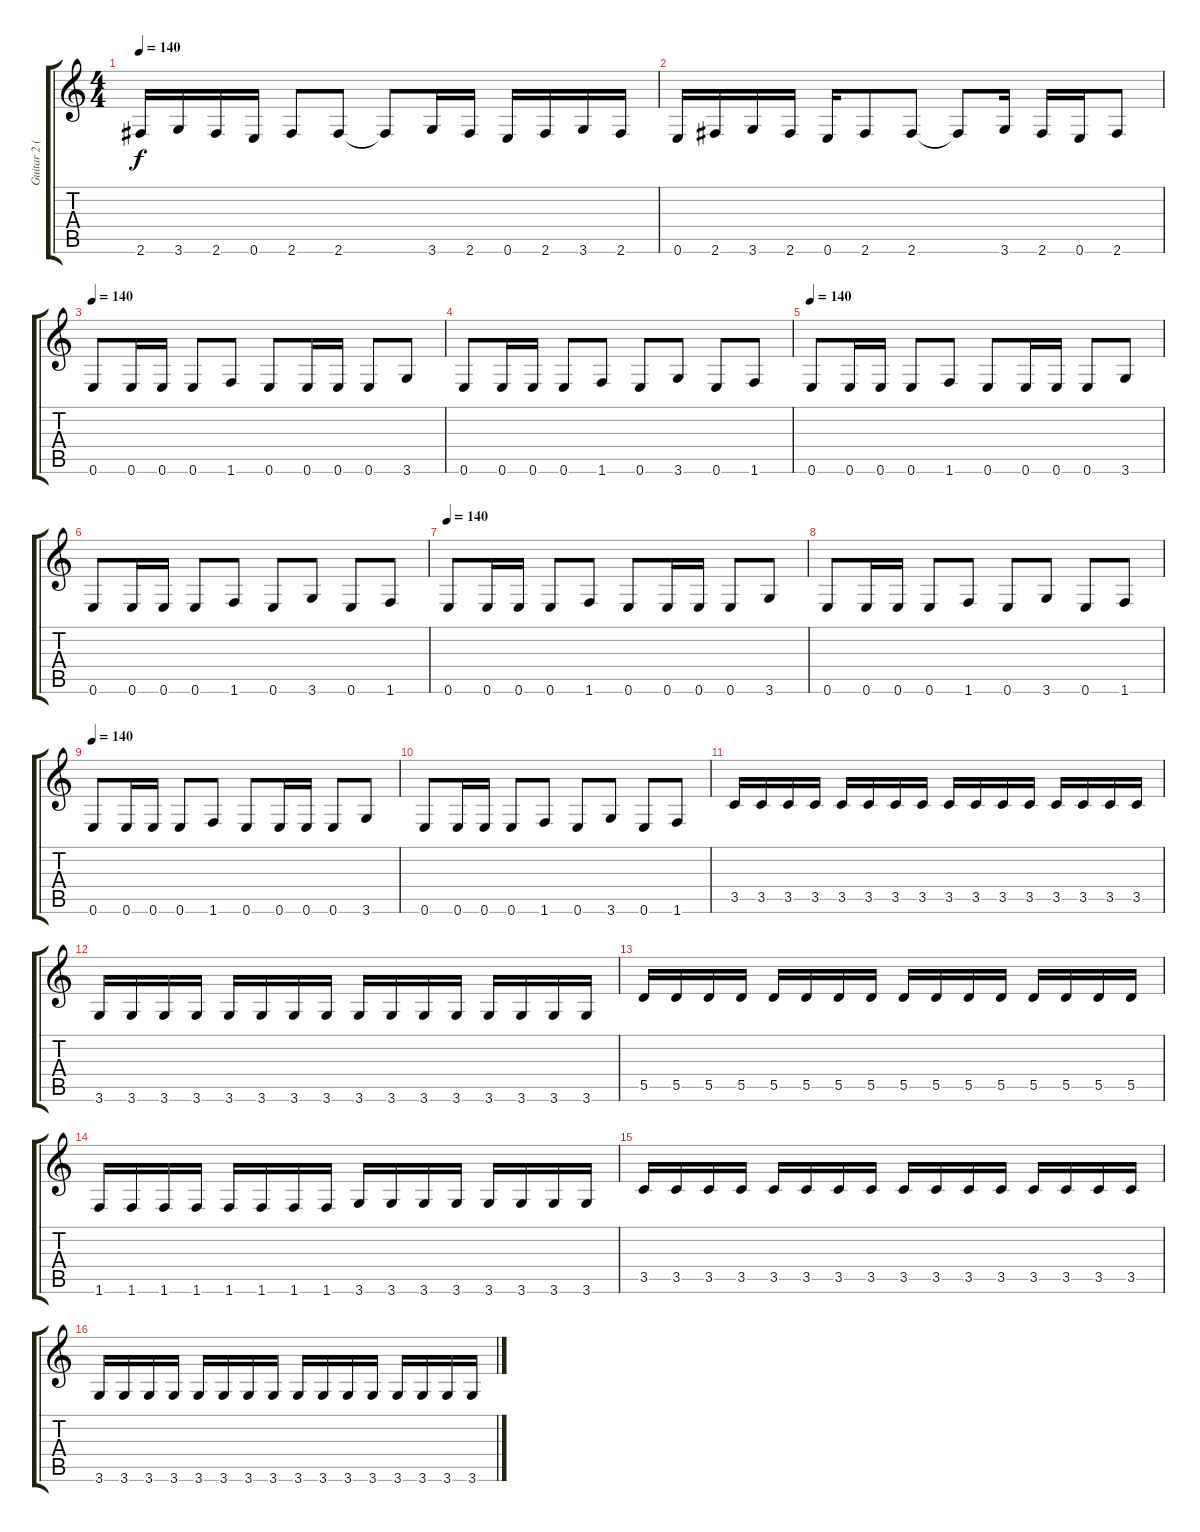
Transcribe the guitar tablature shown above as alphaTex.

\track ("Guitar 2 (Tommy Eriksson)" "Guitar 2 (") {instrument distortionguitar}
\staff {score tabs}
\tuning (E4 B3 G3 D3 A2 E2) {hide}
\ts (4 4)
\tempo 140
\clef g2
\ks c
2.6{t}.16{dy f} 3.6.16 2.6.16 0.6.16 2.6.8 2.6.8 2.6{t}.8 3.6.16 2.6.16 0.6.16 2.6.16 3.6.16 2.6.16 |
0.6.16 2.6.16 3.6.16 2.6.16 0.6.16 2.6.8 2.6.8 2.6{t}.8 3.6.16 2.6.16 0.6.16 2.6.8 |
\tempo 140
0.6.8 0.6.16 0.6.16 0.6.8 1.6.8 0.6.8 0.6.16 0.6.16 0.6.8 3.6.8 |
0.6.8 0.6.16 0.6.16 0.6.8 1.6.8 0.6.8 3.6.8 0.6.8 1.6.8 |
\tempo 140
0.6.8 0.6.16 0.6.16 0.6.8 1.6.8 0.6.8 0.6.16 0.6.16 0.6.8 3.6.8 |
0.6.8 0.6.16 0.6.16 0.6.8 1.6.8 0.6.8 3.6.8 0.6.8 1.6.8 |
\tempo 140
0.6.8 0.6.16 0.6.16 0.6.8 1.6.8 0.6.8 0.6.16 0.6.16 0.6.8 3.6.8 |
0.6.8 0.6.16 0.6.16 0.6.8 1.6.8 0.6.8 3.6.8 0.6.8 1.6.8 |
\tempo 140
0.6.8 0.6.16 0.6.16 0.6.8 1.6.8 0.6.8 0.6.16 0.6.16 0.6.8 3.6.8 |
0.6.8 0.6.16 0.6.16 0.6.8 1.6.8 0.6.8 3.6.8 0.6.8 1.6.8 |
3.5.16 3.5.16 3.5.16 3.5.16 3.5.16 3.5.16 3.5.16 3.5.16 3.5.16 3.5.16 3.5.16 3.5.16 3.5.16 3.5.16 3.5.16 3.5.16 |
3.6.16 3.6.16 3.6.16 3.6.16 3.6.16 3.6.16 3.6.16 3.6.16 3.6.16 3.6.16 3.6.16 3.6.16 3.6.16 3.6.16 3.6.16 3.6.16 |
5.5.16 5.5.16 5.5.16 5.5.16 5.5.16 5.5.16 5.5.16 5.5.16 5.5.16 5.5.16 5.5.16 5.5.16 5.5.16 5.5.16 5.5.16 5.5.16 |
1.6.16 1.6.16 1.6.16 1.6.16 1.6.16 1.6.16 1.6.16 1.6.16 3.6.16 3.6.16 3.6.16 3.6.16 3.6.16 3.6.16 3.6.16 3.6.16 |
3.5.16 3.5.16 3.5.16 3.5.16 3.5.16 3.5.16 3.5.16 3.5.16 3.5.16 3.5.16 3.5.16 3.5.16 3.5.16 3.5.16 3.5.16 3.5.16 |
3.6.16 3.6.16 3.6.16 3.6.16 3.6.16 3.6.16 3.6.16 3.6.16 3.6.16 3.6.16 3.6.16 3.6.16 3.6.16 3.6.16 3.6.16 3.6.16
